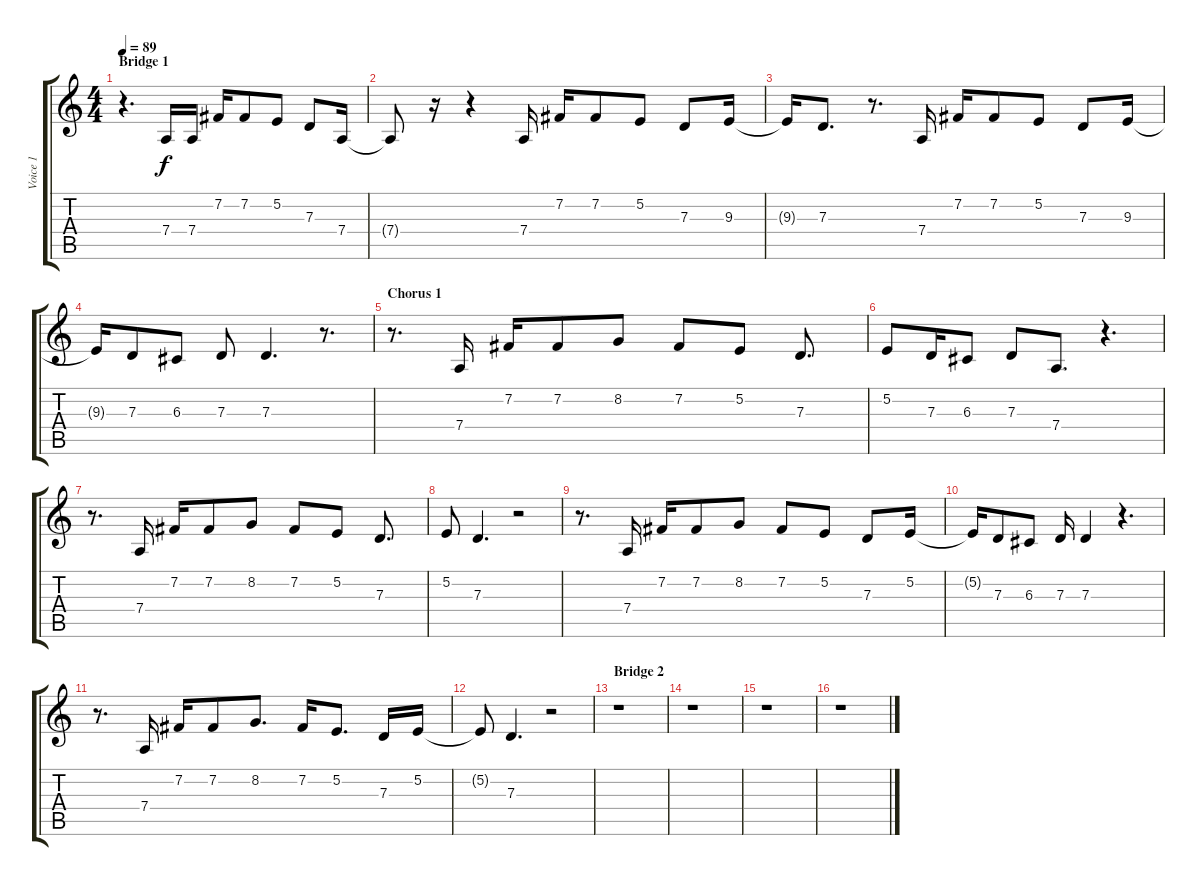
\track ("Voice 1" "Voice 1") {instrument oboe}
\staff {score tabs}
\tuning (E4 B3 G3 D3 A2 E2) {hide}
\ts (4 4)
\section ("" "Bridge 1")
\tempo 89
\clef g2
\ks c
r.4{d dy f} 7.4.16 7.4.16 7.2.16 7.2.8 5.2.8 7.3.8 7.4.16 |
7.4{t}.8 r.16 r.4 7.4.16 7.2.16 7.2.8 5.2.8 7.3.8 9.3.16 |
9.3{t}.16 7.3.8{d} r.8{d} 7.4.16 7.2.16 7.2.8 5.2.8 7.3.8 9.3.16 |
9.3{t}.16 7.3.8 6.3.8 7.3.8 7.3.4{d} r.8{d} |
\section ("" "Chorus 1")
r.8{d} 7.4.16 7.2.16 7.2.8 8.2.8 7.2.8 5.2.8 7.3.8{d} |
5.2.8 7.3.16 6.3.8 7.3.8 7.4.8{d} r.4{d} |
r.8{d} 7.4.16 7.2.16 7.2.8 8.2.8 7.2.8 5.2.8 7.3.8{d} |
5.2.8 7.3.4{d} r.2 |
r.8{d} 7.4.16 7.2.16 7.2.8 8.2.8 7.2.8 5.2.8 7.3.8 5.2.16 |
5.2{t}.16 7.3.8 6.3.8 7.3.16 7.3.4 r.4{d} |
r.8{d} 7.4.16 7.2.16 7.2.8 8.2.8{d} 7.2.16 5.2.8{d} 7.3.16 5.2.16 |
5.2{t}.8 7.3.4{d} r.2 |
\section ("" "Bridge 2")
r.1 |
r.1 |
r.1 |
r.1
